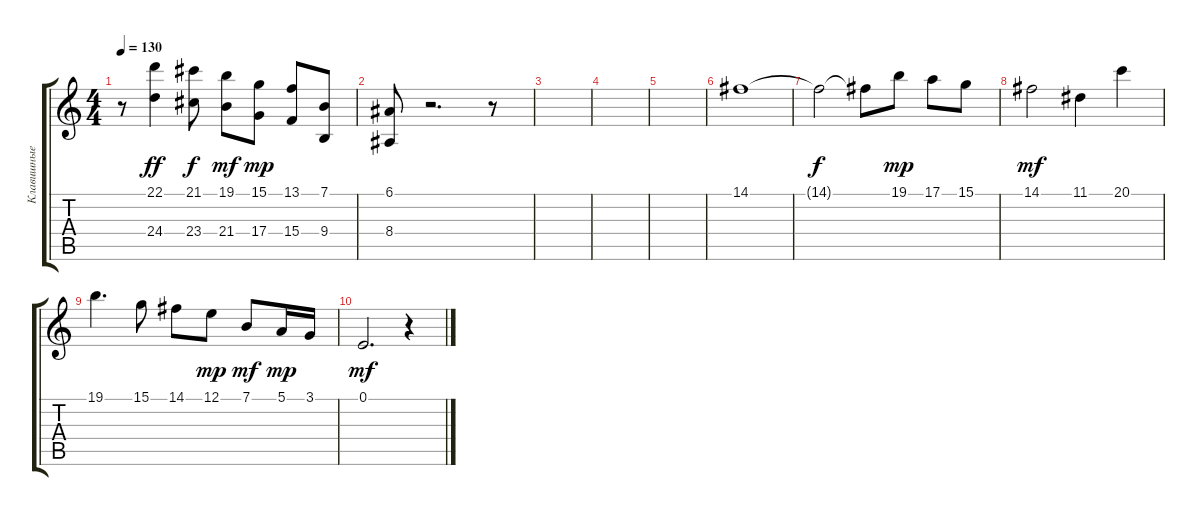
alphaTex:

\track ("Клавишные I" "Клавишные ") {instrument stringensemble1}
\staff {score tabs}
\tuning (E4 B3 G3 D3 A2 E2) {hide}
\ts (4 4)
\tempo 130
\clef g2
\ks c
r.8{dy f} (22.1 24.4).4{dy ff} (21.1 23.4).8{dy f} (19.1 21.4).8{dy mf} (15.1 17.4).8{dy mp} (13.1 15.4).8 (7.1 9.4).8 |
(6.1 8.4).8 r.2{d} r.8 |
|
|
|
14.1.1 |
14.1{t}.2{dy f} 14.1{t}.8 19.1.8{dy mp} 17.1.8 15.1.8 |
14.1.2{dy mf} 11.1.4 20.1.4 |
19.1.4{d} 15.1.8 14.1.8 12.1.8{dy mp} 7.1.8{dy mf} 5.1.16{dy mp} 3.1.16 |
0.1.2{d dy mf} r.4
